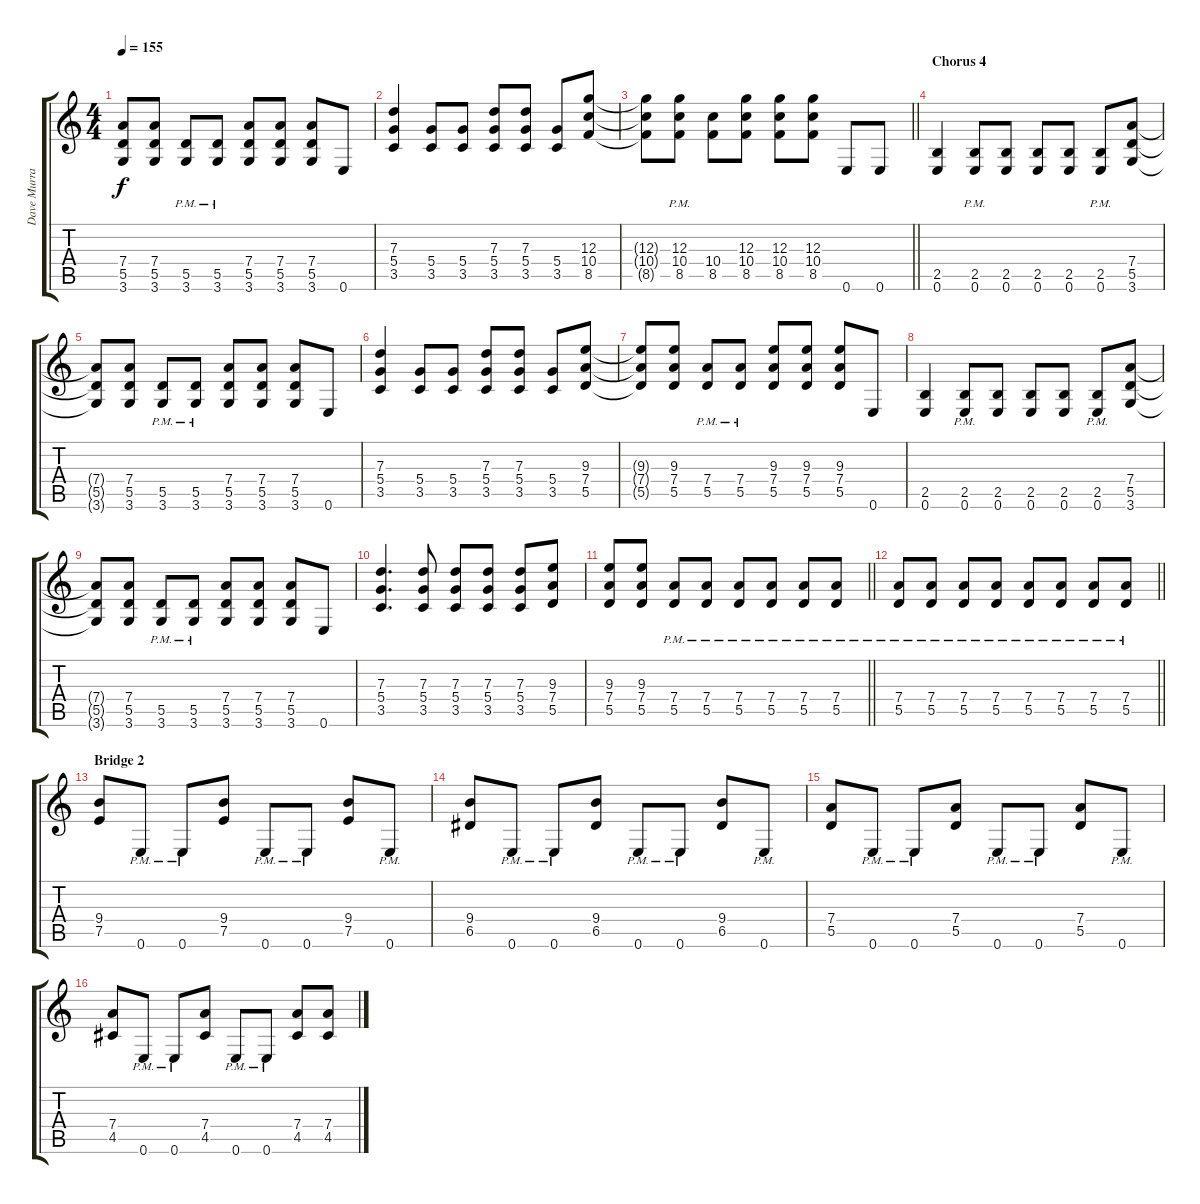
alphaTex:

\track ("Dave Murray" "Dave Murra") {instrument overdrivenguitar}
\staff {score tabs}
\tuning (E4 B3 G3 D3 A2 E2) {hide}
\ts (4 4)
\tempo 155
\clef g2
\ks c
(7.4{t} 5.5{t} 3.6{t}).8{dy f} (7.4 5.5 3.6).8 (5.5{pm} 3.6{pm}).8 (5.5{pm} 3.6{pm}).8 (7.4 5.5 3.6).8 (7.4 5.5 3.6).8 (7.4 5.5 3.6).8 0.6.8 |
(7.3 5.4 3.5).4 (5.4 3.5).8 (5.4 3.5).8 (7.3 5.4 3.5).8 (7.3 5.4 3.5).8 (5.4 3.5).8 (12.3 10.4 8.5).8 |
\barLineRight lightlight
(12.3{t} 10.4{t} 8.5{t}).8 (12.3{pm} 10.4{pm} 8.5{pm}).8 (10.4 8.5).8 (12.3 10.4 8.5).8 (12.3 10.4 8.5).8 (12.3 10.4 8.5).8 0.6.8 0.6.8 |
\section ("" "Chorus 4")
(2.5 0.6).4 (2.5{pm} 0.6{pm}).8 (2.5 0.6).8 (2.5 0.6).8 (2.5 0.6).8 (2.5{pm} 0.6{pm}).8 (7.4 5.5 3.6).8 |
(7.4{t} 5.5{t} 3.6{t}).8 (7.4 5.5 3.6).8 (5.5{pm} 3.6{pm}).8 (5.5{pm} 3.6{pm}).8 (7.4 5.5 3.6).8 (7.4 5.5 3.6).8 (7.4 5.5 3.6).8 0.6.8 |
(7.3 5.4 3.5).4 (5.4 3.5).8 (5.4 3.5).8 (7.3 5.4 3.5).8 (7.3 5.4 3.5).8 (5.4 3.5).8 (9.3 7.4 5.5).8 |
(9.3{t} 7.4{t} 5.5{t}).8 (9.3 7.4 5.5).8 (7.4{pm} 5.5{pm}).8 (7.4{pm} 5.5{pm}).8 (9.3 7.4 5.5).8 (9.3 7.4 5.5).8 (9.3 7.4 5.5).8 0.6.8 |
(2.5 0.6).4 (2.5{pm} 0.6{pm}).8 (2.5 0.6).8 (2.5 0.6).8 (2.5 0.6).8 (2.5{pm} 0.6{pm}).8 (7.4 5.5 3.6).8 |
(7.4{t} 5.5{t} 3.6{t}).8 (7.4 5.5 3.6).8 (5.5{pm} 3.6{pm}).8 (5.5{pm} 3.6{pm}).8 (7.4 5.5 3.6).8 (7.4 5.5 3.6).8 (7.4 5.5 3.6).8 0.6.8 |
(7.3 5.4 3.5).4{d} (7.3 5.4 3.5).8 (7.3 5.4 3.5).8 (7.3 5.4 3.5).8 (7.3 5.4 3.5).8 (9.3 7.4 5.5).8 |
\barLineRight lightlight
(9.3 7.4 5.5).8 (9.3 7.4 5.5).8 (7.4{pm} 5.5{pm}).8 (7.4{pm} 5.5{pm}).8 (7.4{pm} 5.5{pm}).8 (7.4{pm} 5.5{pm}).8 (7.4{pm} 5.5{pm}).8 (7.4{pm} 5.5{pm}).8 |
\barLineRight lightlight
(7.4{pm} 5.5{pm}).8 (7.4{pm} 5.5{pm}).8 (7.4{pm} 5.5{pm}).8 (7.4{pm} 5.5{pm}).8 (7.4{pm} 5.5{pm}).8 (7.4{pm} 5.5{pm}).8 (7.4{pm} 5.5{pm}).8 (7.4{pm} 5.5{pm}).8 |
\section ("" "Bridge 2")
(9.4 7.5).8 0.6{pm}.8 0.6{pm}.8 (9.4 7.5).8 0.6{pm}.8 0.6{pm}.8 (9.4 7.5).8 0.6{pm}.8 |
(9.4 6.5).8 0.6{pm}.8 0.6{pm}.8 (9.4 6.5).8 0.6{pm}.8 0.6{pm}.8 (9.4 6.5).8 0.6{pm}.8 |
(7.4 5.5).8 0.6{pm}.8 0.6{pm}.8 (7.4 5.5).8 0.6{pm}.8 0.6{pm}.8 (7.4 5.5).8 0.6{pm}.8 |
(7.4 4.5).8 0.6{pm}.8 0.6{pm}.8 (7.4 4.5).8 0.6{pm}.8 0.6{pm}.8 (7.4 4.5).8 (7.4 4.5).8
